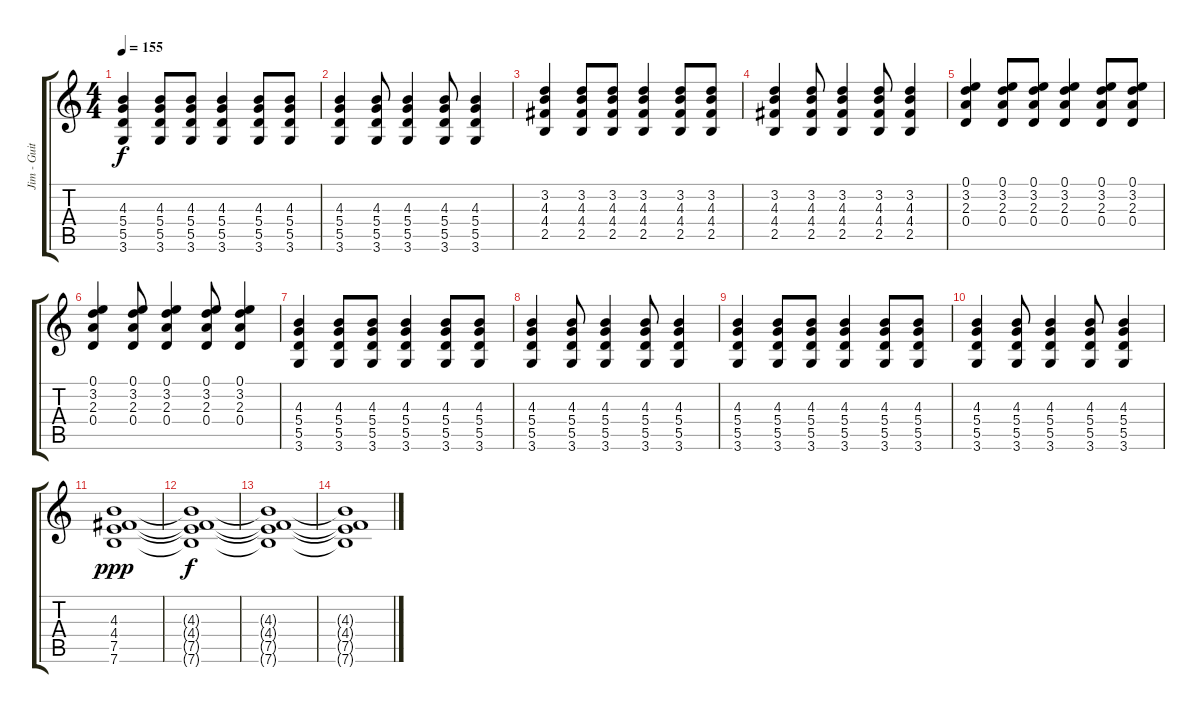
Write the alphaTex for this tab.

\track ("Jim - Guitar" "Jim - Guit") {instrument distortionguitar}
\staff {score tabs}
\tuning (E4 B3 G3 D3 A2 E2) {hide}
\ts (4 4)
\tempo 155
\clef g2
\ks c
(4.3 5.4 5.5 3.6).4{dy f} (4.3 5.4 5.5 3.6).8 (4.3 5.4 5.5 3.6).8 (4.3 5.4 5.5 3.6).4 (4.3 5.4 5.5 3.6).8 (4.3 5.4 5.5 3.6).8 |
(4.3 5.4 5.5 3.6).4 (4.3 5.4 5.5 3.6).8 (4.3 5.4 5.5 3.6).4 (4.3 5.4 5.5 3.6).8 (4.3 5.4 5.5 3.6).4 |
(3.2 4.3 4.4 2.5).4 (3.2 4.3 4.4 2.5).8 (3.2 4.3 4.4 2.5).8 (3.2 4.3 4.4 2.5).4 (3.2 4.3 4.4 2.5).8 (3.2 4.3 4.4 2.5).8 |
(3.2 4.3 4.4 2.5).4 (3.2 4.3 4.4 2.5).8 (3.2 4.3 4.4 2.5).4 (3.2 4.3 4.4 2.5).8 (3.2 4.3 4.4 2.5).4 |
(0.1 3.2 2.3 0.4).4 (0.1 3.2 2.3 0.4).8 (0.1 3.2 2.3 0.4).8 (0.1 3.2 2.3 0.4).4 (0.1 3.2 2.3 0.4).8 (0.1 3.2 2.3 0.4).8 |
(0.1 3.2 2.3 0.4).4 (0.1 3.2 2.3 0.4).8 (0.1 3.2 2.3 0.4).4 (0.1 3.2 2.3 0.4).8 (0.1 3.2 2.3 0.4).4 |
(4.3 5.4 5.5 3.6).4 (4.3 5.4 5.5 3.6).8 (4.3 5.4 5.5 3.6).8 (4.3 5.4 5.5 3.6).4 (4.3 5.4 5.5 3.6).8 (4.3 5.4 5.5 3.6).8 |
(4.3 5.4 5.5 3.6).4 (4.3 5.4 5.5 3.6).8 (4.3 5.4 5.5 3.6).4 (4.3 5.4 5.5 3.6).8 (4.3 5.4 5.5 3.6).4 |
(4.3 5.4 5.5 3.6).4 (4.3 5.4 5.5 3.6).8 (4.3 5.4 5.5 3.6).8 (4.3 5.4 5.5 3.6).4 (4.3 5.4 5.5 3.6).8 (4.3 5.4 5.5 3.6).8 |
(4.3 5.4 5.5 3.6).4 (4.3 5.4 5.5 3.6).8 (4.3 5.4 5.5 3.6).4 (4.3 5.4 5.5 3.6).8 (4.3 5.4 5.5 3.6).4 |
(4.3 4.4 7.5 7.6).1{dy ppp} |
(4.3{t} 4.4{t} 7.5{t} 7.6{t}).1{dy f} |
(4.3{t} 4.4{t} 7.5{t} 7.6{t}).1 |
(4.3{t} 4.4{t} 7.5{t} 7.6{t}).1
